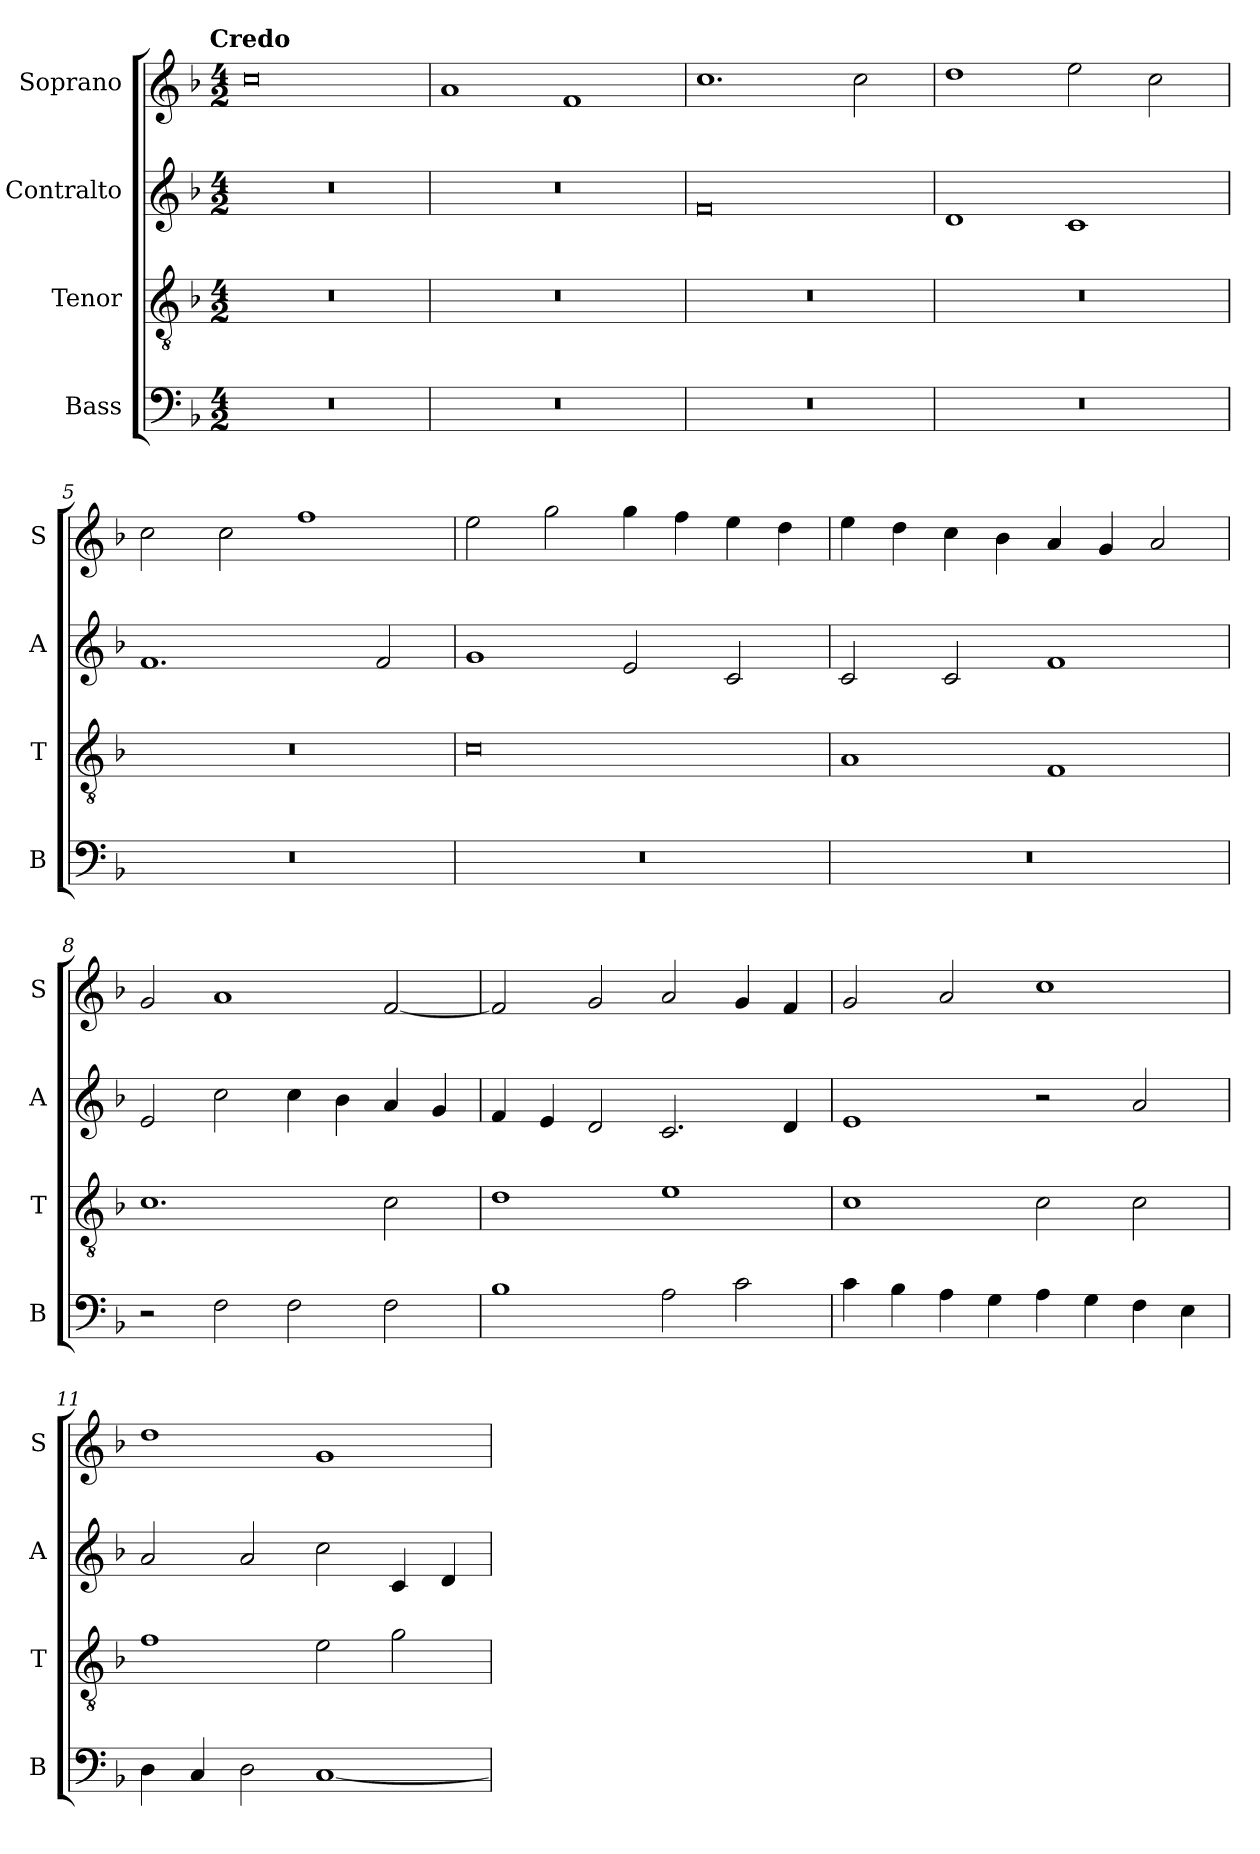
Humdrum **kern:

**kern	**kern	**kern	**kern
*part4	*part3	*part2	*part1
*staff4	*staff3	*staff2	*staff1
*I"Bass	*I"Tenor	*I"Contralto	*I"Soprano
*I'B	*I'T	*I'A	*I'S
*clefF4	*clefGv2	*clefG2	*clefG2
*k[b-]	*k[b-]	*k[b-]	*k[b-]
*F:ion	*F:ion	*F:ion	*F:ion
!!LO:TX:omd:t=Credo
*M4/2	*M4/2	*M4/2	*M4/2
=1	=1	=1	=1
0r	0r	0r	0cc
=2	=2	=2	=2
0r	0r	0r	1a
.	.	.	1f
=3	=3	=3	=3
0r	0r	0f	1.cc
.	.	.	2cc
=4	=4	=4	=4
0r	0r	1d	1dd
.	.	1c	2ee
.	.	.	2cc
=5	=5	=5	=5
0r	0r	1.f	2cc
.	.	.	2cc
.	.	.	1ff
.	.	2f	.
=6	=6	=6	=6
0r	0c	1g	2ee
.	.	.	2gg
.	.	2e	4gg
.	.	.	4ff
.	.	2c	4ee
.	.	.	4dd
=7	=7	=7	=7
0r	1A	2c	4ee
.	.	.	4dd
.	.	2c	4cc
.	.	.	4b-
.	1F	1f	4a
.	.	.	4g
.	.	.	2a
=8	=8	=8	=8
2r	1.c	2e	2g
2F	.	2cc	1a
2F	.	4cc	.
.	.	4b-	.
2F	2c	4a	[2f
.	.	4g	.
=9	=9	=9	=9
1B-	1d	4f	2f]
.	.	4e	.
.	.	2d	2g
2A	1e	2.c	2a
2c	.	.	4g
.	.	4d	4f
=10	=10	=10	=10
4c	1c	1e	2g
4B-	.	.	.
4A	.	.	2a
4G	.	.	.
4A	2c	2r	1cc
4G	.	.	.
4F	2c	2a	.
4E	.	.	.
=11	=11	=11	=11
4D	1f	2a	1dd
4C	.	.	.
2D	.	2a	.
[1C	2e	2cc	1g
.	2g	4c	.
.	.	4d	.
=	=	=	=
*-	*-	*-	*-
